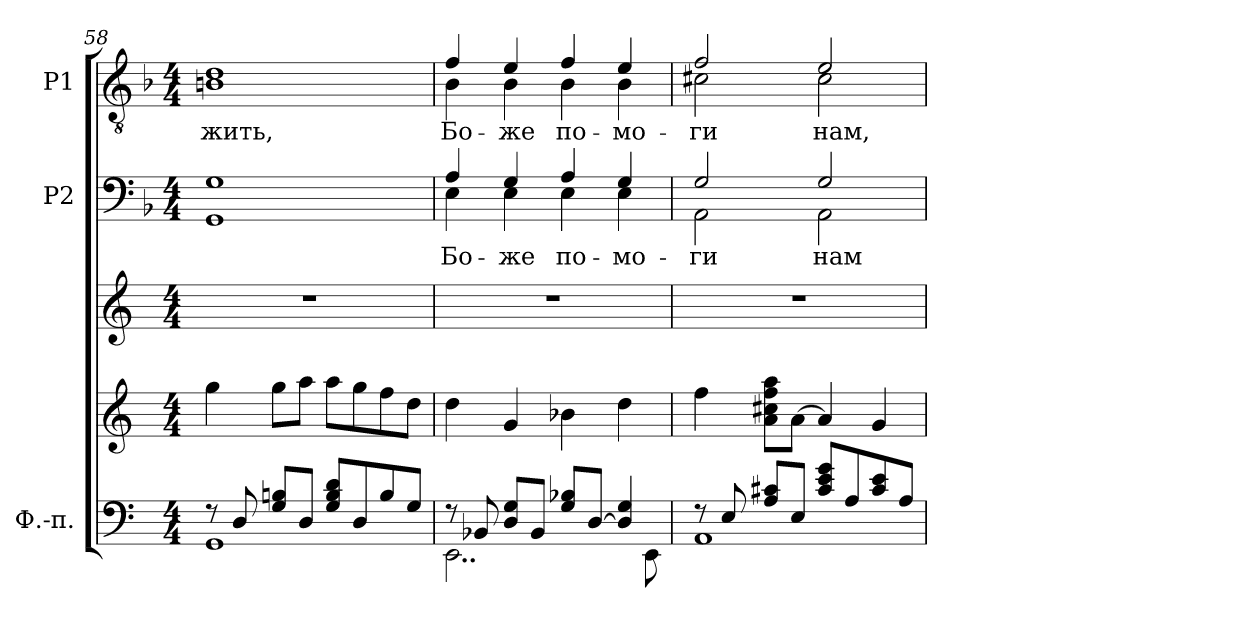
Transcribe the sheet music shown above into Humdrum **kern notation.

**kern	**kern	**kern	**kern	**text	**kern	**text
*part3	*part3	*part3	*part2	*part2	*part1	*part1
*staff5	*staff4	*staff3	*staff2	*staff2	*staff1	*staff1
*I"Ф.-п.	*	*	*I"P2	*	*I"P1	*
!!LO:PB:g=z
*clefF4	*clefG2	*clefG2	*clefF4	*	*clefGv2	*
*	*	*	*	*	*ITrd7c12	*
*k[]	*k[]	*k[]	*k[b-]	*	*k[b-]	*
*C:	*C:	*C:	*F:	*	*F:	*
*M4/4	*M4/4	*M4/4	*M4/4	*	*M4/4	*
=58	=58	=58	=58	=58	=58	=58
*^	*	*	*	*	*^	*
!	!	!	!	!	!	!	!	!LO:LY:b:color=#000000
8r	1GGi	4ggi\	1r	1GGi 1Gi	.	1Di	1BBni	жить,
8Di/	.	.	.	.	.	.	.	.
8Gi/ 8BniL	.	8ggi\L	.	.	.	.	.	.
8Di/J	.	8aai\J	.	.	.	.	.	.
8Gi/ 8Bi 8diL	.	8aai\L	.	.	.	.	.	.
8Di/	.	8ggi\	.	.	.	.	.	.
8Bi/	.	8ffi\	.	.	.	.	.	.
8Gi/J	.	8ddi\J	.	.	.	.	.	.
=59	=59	=59	=59	=59	=59	=59	=59	=59
!	!	!	!	!	!LO:LY:b:color=#000000	!	!	!
*	*	*	*	*^	*	*	*	*
!	!	!	!	!	!	!	!	!	!LO:LY:a:color=#000000
!	!	!	!	!	!	!	!	!	!LO:LY:b:color=#000000
8r	2..EEi\	4ddi\	1r	4Ai/	4Ei\	Бо-	4Fi/	4BB-i\	Бо-
8BB-i/	.	.	.	.	.	.	.	.	.
!	!	!	!	!	!	!LO:LY:b:color=#000000	!	!	!
!	!	!	!	!	!	!	!	!	!LO:LY:a:color=#000000
!	!	!	!	!	!	!	!	!	!LO:LY:b:color=#000000
8Di/ 8GiL	.	4gi/	.	4Gi/	4Ei\	-же	4Ei/	4BB-i\	-же
8BB-i/J	.	.	.	.	.	.	.	.	.
!	!	!	!	!	!	!LO:LY:b:color=#000000	!	!	!
!	!	!	!	!	!	!	!	!	!LO:LY:a:color=#000000
!	!	!	!	!	!	!	!	!	!LO:LY:b:color=#000000
8Gi/ 8B-iL	.	4b-i\	.	4Ai/	4Ei\	по-	4Fi/	4BB-i\	по-
[<8Di/J	.	.	.	.	.	.	.	.	.
!	!	!	!	!	!	!LO:LY:b:color=#000000	!	!	!
!	!	!	!	!	!	!	!	!	!LO:LY:a:color=#000000
!	!	!	!	!	!	!	!	!	!LO:LY:b:color=#000000
4Di/] 4Gi	.	4ddi\	.	4Gi/	4Ei\	-мо-	4Ei/	4BB-i\	-мо-
.	8EEi\	.	.	.	.	.	.	.	.
=60	=60	=60	=60	=60	=60	=60	=60	=60	=60
!	!	!	!	!	!	!LO:LY:b:color=#000000	!	!	!
!	!	!	!	!	!	!	!	!	!LO:LY:a:color=#000000
!	!	!	!	!	!	!	!	!	!LO:LY:b:color=#000000
8r	1AAi	4ffi\	1r	2Gi/	2AAi\	-ги	2Fi/	2C#Xi\	-ги
8Ei/	.	.	.	.	.	.	.	.	.
8Ai/ 8c#XiL	.	8ai\ 8cc#Xi 8ffi 8aaiL	.	.	.	.	.	.	.
8Ei/J	.	[>8ai\J	.	.	.	.	.	.	.
!	!	!	!	!	!	!LO:LY:b:color=#000000	!	!	!
!	!	!	!	!	!	!	!	!	!LO:LY:a:color=#000000
!	!	!	!	!	!	!	!	!	!LO:LY:b:color=#000000
8c#i/ 8ei 8giL	.	4ai/]	.	2Gi/	2AAi\	нам	2Ei/	2C#i\	нам,
8Ai/	.	.	.	.	.	.	.	.	.
8c#i/ 8ei	.	4gi/	.	.	.	.	.	.	.
8Ai/J	.	.	.	.	.	.	.	.	.
*	*	*	*	*v	*v	*	*	*	*
*v	*v	*	*	*	*	*v	*v	*
=	=	=	=	=	=	=
*-	*-	*-	*-	*-	*-	*-
